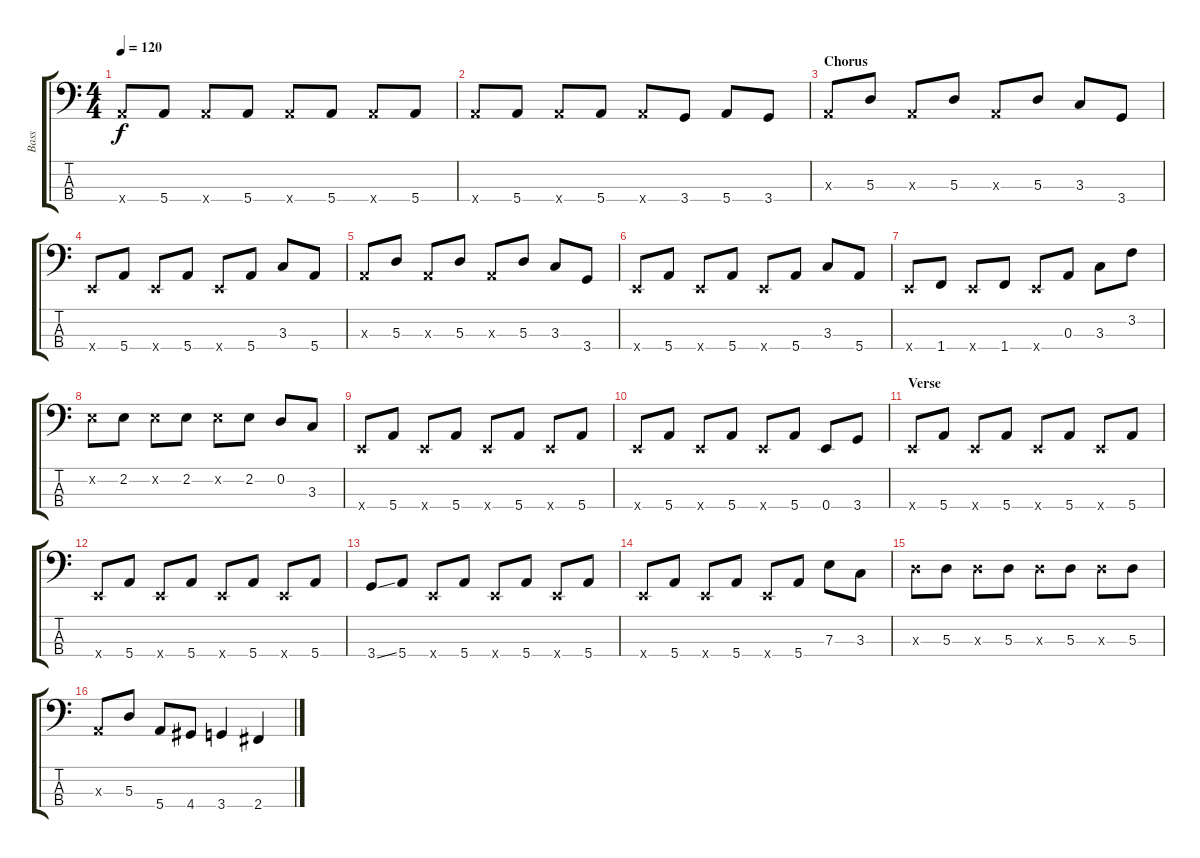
\track ("Bass" "Bass") {instrument electricbassfinger}
\staff {score tabs}
\tuning (G2 D2 A1 E1) {hide}
\ts (4 4)
\tempo 120
\clef f4
\ks c
5.4{x}.8{dy f} 5.4.8 5.4{x}.8 5.4.8 5.4{x}.8 5.4.8 5.4{x}.8 5.4.8 |
5.4{x}.8 5.4.8 5.4{x}.8 5.4.8 5.4{x}.8 3.4.8 5.4.8 3.4.8 |
\section ("" "Chorus")
0.3{x}.8 5.3.8 0.3{x}.8 5.3.8 0.3{x}.8 5.3.8 3.3.8 3.4.8 |
0.4{x}.8 5.4.8 0.4{x}.8 5.4.8 0.4{x}.8 5.4.8 3.3.8 5.4.8 |
0.3{x}.8 5.3.8 0.3{x}.8 5.3.8 0.3{x}.8 5.3.8 3.3.8 3.4.8 |
0.4{x}.8 5.4.8 0.4{x}.8 5.4.8 0.4{x}.8 5.4.8 3.3.8 5.4.8 |
0.4{x}.8 1.4.8 0.4{x}.8 1.4.8 0.4{x}.8 0.3.8 3.3.8 3.2.8 |
2.2{x}.8 2.2.8 2.2{x}.8 2.2.8 2.2{x}.8 2.2.8 0.2.8 3.3.8 |
0.4{x}.8 5.4.8 0.4{x}.8 5.4.8 0.4{x}.8 5.4.8 0.4{x}.8 5.4.8 |
0.4{x}.8 5.4.8 0.4{x}.8 5.4.8 0.4{x}.8 5.4.8 0.4.8 3.4.8 |
\section ("" "Verse")
0.4{x}.8 5.4.8 0.4{x}.8 5.4.8 0.4{x}.8 5.4.8 0.4{x}.8 5.4.8 |
0.4{x}.8 5.4.8 0.4{x}.8 5.4.8 0.4{x}.8 5.4.8 0.4{x}.8 5.4.8 |
3.4{ss}.8 5.4.8 0.4{x}.8 5.4.8 0.4{x}.8 5.4.8 0.4{x}.8 5.4.8 |
0.4{x}.8 5.4.8 0.4{x}.8 5.4.8 0.4{x}.8 5.4.8 7.3.8 3.3.8 |
5.3{x}.8 5.3.8 5.3{x}.8 5.3.8 5.3{x}.8 5.3.8 5.3{x}.8 5.3.8 |
0.3{x}.8 5.3.8 5.4.8 4.4.8 3.4.4 2.4.4
